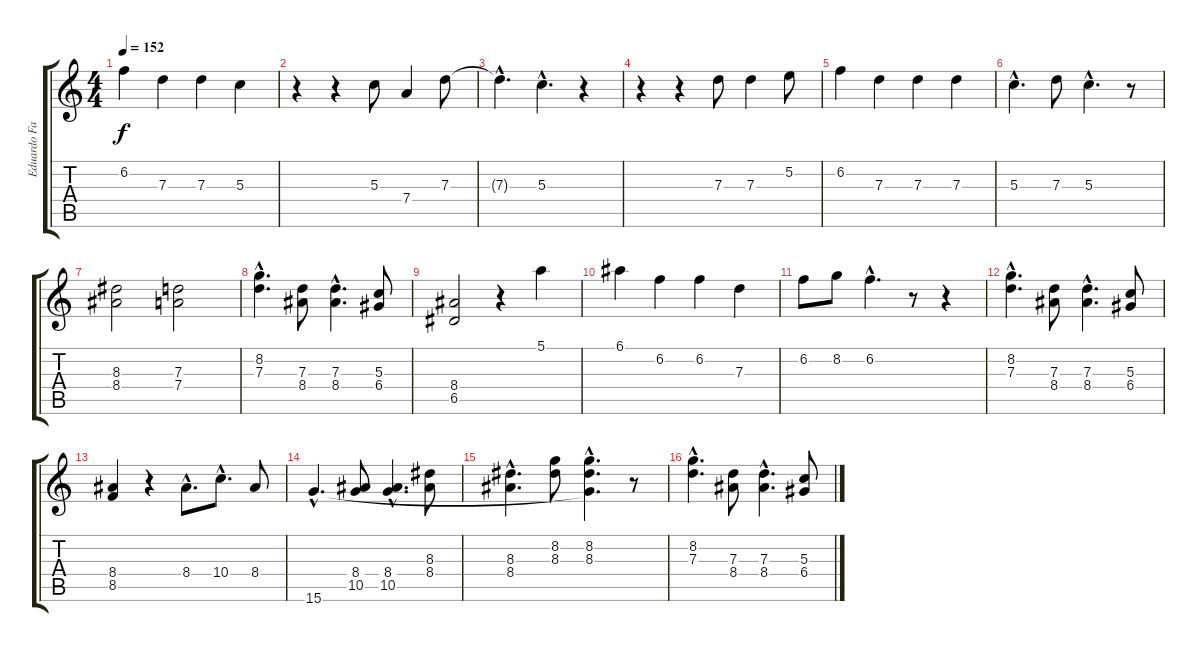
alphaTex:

\track ("Eduardo Falaschi" "Eduardo Fa") {instrument distortionguitar}
\staff {score tabs}
\tuning (E4 B3 G3 D3 A2 E2) {hide}
\ts (4 4)
\tempo 152
\clef g2
\ks c
6.2.4{dy f} 7.3.4 7.3.4 5.3.4 |
r.4 r.4 5.3.8 7.4.4 7.3.8 |
7.3{hac t}.4{d} 5.3{hac}.4{d} r.4 |
r.4 r.4 7.3.8 7.3.4 5.2.8 |
6.2.4 7.3.4 7.3.4 7.3.4 |
5.3{hac}.4{d} 7.3.8 5.3{hac}.4{d} r.8 |
(8.3 8.4).2 (7.3 7.4).2 |
(8.2{hac} 7.3{hac}).4{d} (7.3 8.4).8 (7.3{hac} 8.4{hac}).4{d} (5.3 6.4).8 |
(8.4 6.5).2 r.4 5.1.4 |
6.1.4 6.2.4 6.2.4 7.3.4 |
6.2.8 8.2.8 6.2{hac}.4{d} r.8 r.4 |
(8.2{hac} 7.3{hac}).4{d} (7.3 8.4).8 (7.3{hac} 8.4{hac}).4{d} (5.3 6.4).8 |
(8.4 8.5).4 r.4 8.4{hac}.8{d} 10.4{hac}.8{d} 8.4.8 |
15.6{hac}.4{d} (8.4 10.5).8 (8.4{hac} 10.5{hac}).4{d} (8.3 8.4).8 |
(8.3{hac} 8.4{hac}).4{d} (8.2 8.3).8 (8.2{hac} 8.3{hac} 15.6{hac t}).4{d} r.8 |
(8.2{hac} 7.3{hac}).4{d} (7.3 8.4).8 (7.3{hac} 8.4{hac}).4{d} (5.3 6.4).8
